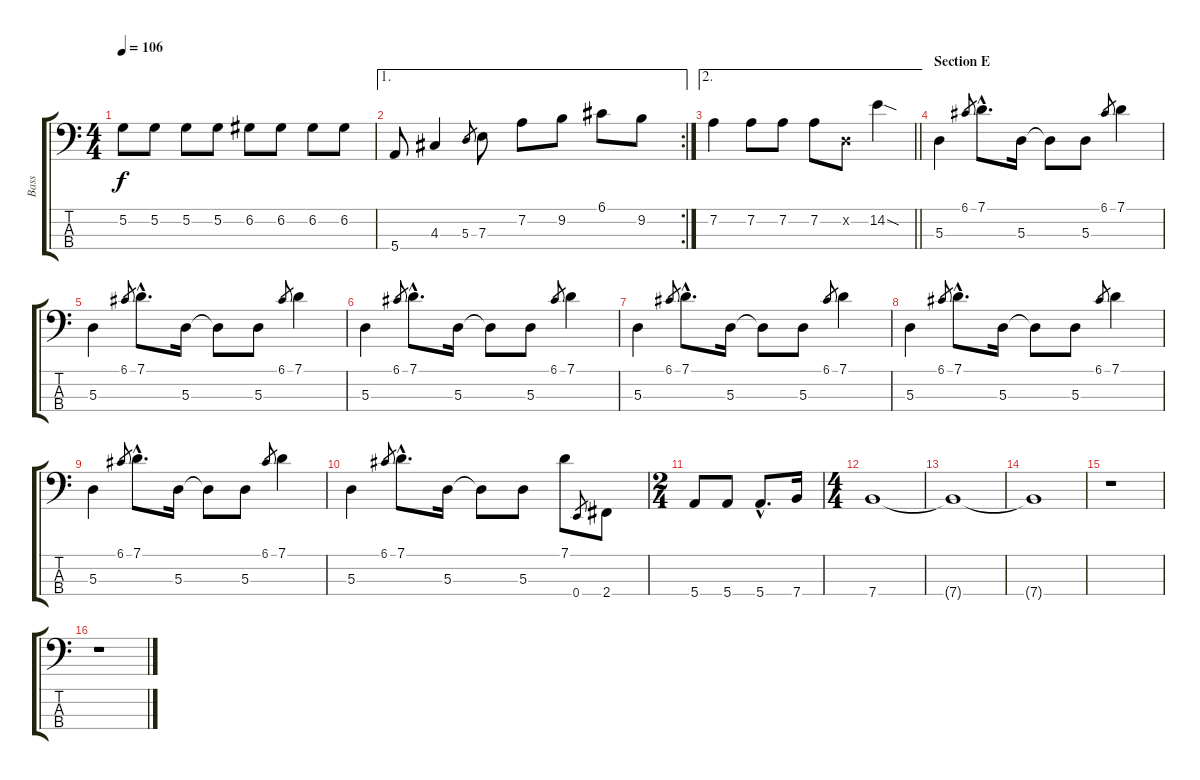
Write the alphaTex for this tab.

\track ("Bass" "Bass") {instrument electricbassfinger}
\staff {score tabs}
\tuning (G2 D2 A1 E1) {hide}
\ts (4 4)
\tempo 106
\clef f4
\ks c
5.2.8{dy f} 5.2.8 5.2.8 5.2.8 6.2.8 6.2.8 6.2.8 6.2.8 |
\ae 1
\rc 2
5.4.8 4.3.4 5.3.8{gr} 7.3.8 7.2.8 9.2.8 6.1.8 9.2.8 |
\ae 2
\barLineRight lightlight
7.2.4 7.2.8 7.2.8 7.2.8 0.2{x}.8 14.2{sod}.4 |
\section ("" "Section E")
5.3.4 6.1.8{gr} 7.1{hac}.8{d} 5.3.16 5.3{t}.8 5.3.8 6.1.8{gr} 7.1.4 |
5.3.4 6.1.8{gr} 7.1{hac}.8{d} 5.3.16 5.3{t}.8 5.3.8 6.1.8{gr} 7.1.4 |
5.3.4 6.1.8{gr} 7.1{hac}.8{d} 5.3.16 5.3{t}.8 5.3.8 6.1.8{gr} 7.1.4 |
5.3.4 6.1.8{gr} 7.1{hac}.8{d} 5.3.16 5.3{t}.8 5.3.8 6.1.8{gr} 7.1.4 |
5.3.4 6.1.8{gr} 7.1{hac}.8{d} 5.3.16 5.3{t}.8 5.3.8 6.1.8{gr} 7.1.4 |
5.3.4 6.1.8{gr} 7.1{hac}.8{d} 5.3.16 5.3{t}.8 5.3.8 6.1.8{gr} 7.1.4 |
5.3.4 6.1.8{gr} 7.1{hac}.8{d} 5.3.16 5.3{t}.8 5.3.8 7.1.8 0.4.8{gr} 2.4.8 |
\ts (2 4)
5.4.8 5.4.8 5.4{hac}.8{d} 7.4.16 |
\ts (4 4)
7.4.1 |
7.4{t}.1 |
7.4{t}.1 |
r.1 |
r.1
